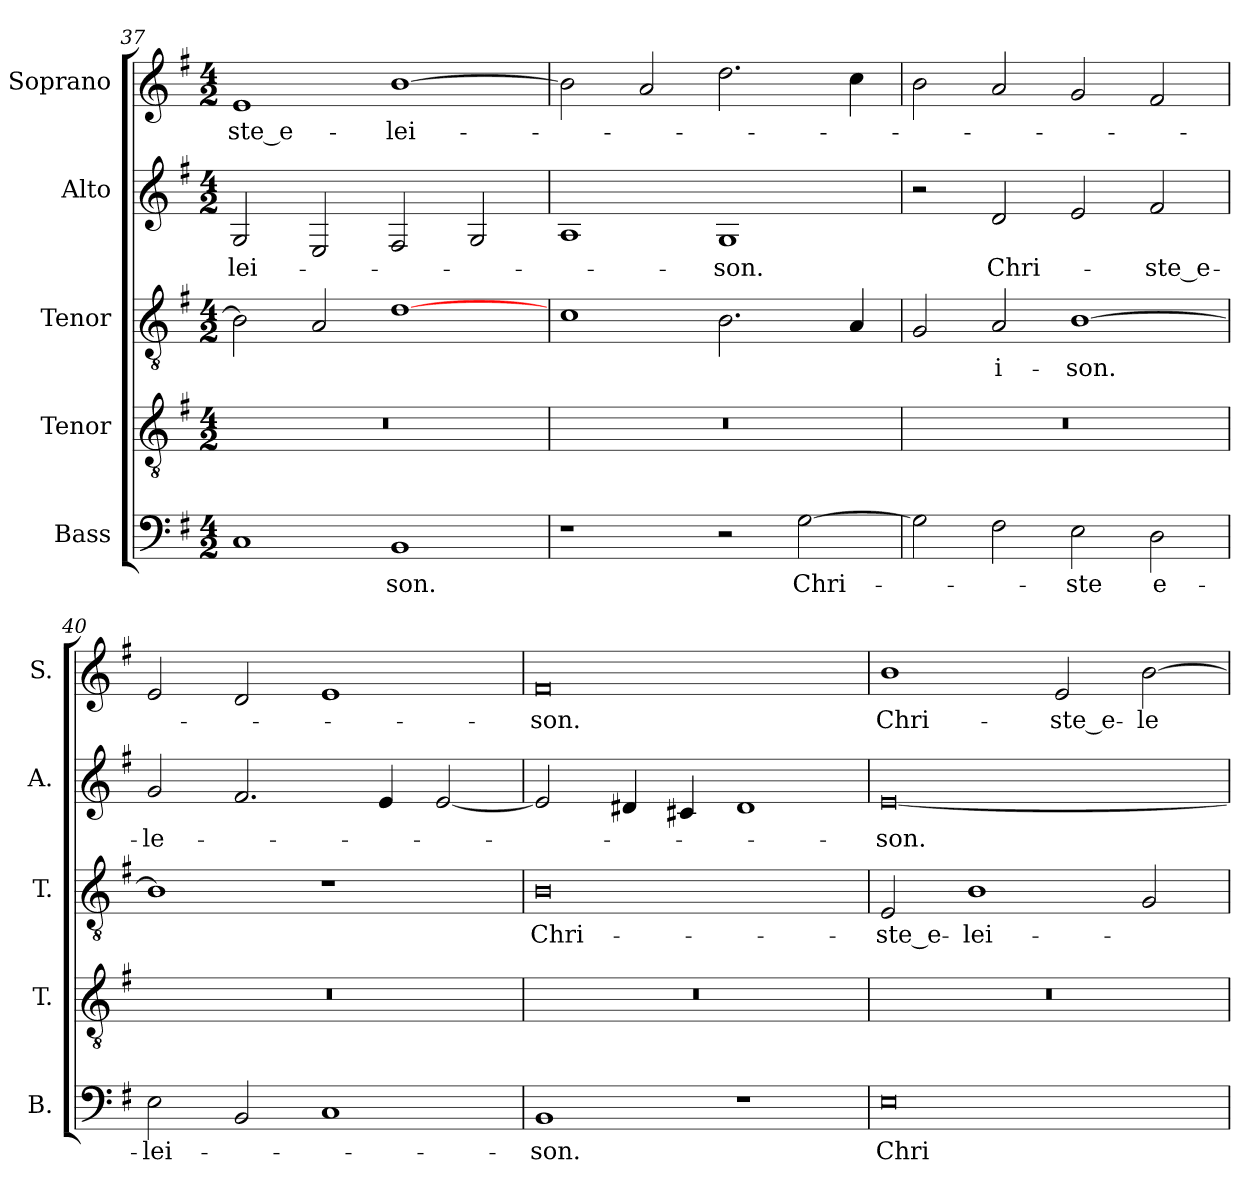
**kern	**text	**kern	**kern	**text	**kern	**text	**kern	**text
*part5	*part5	*part4	*part3	*part3	*part2	*part2	*part1	*part1
*staff5	*staff5	*staff4	*staff3	*staff3	*staff2	*staff2	*staff1	*staff1
*I"Bass	*	*I"Tenor	*I"Tenor	*	*I"Alto	*	*I"Soprano	*
*I'B.	*	*I'T.	*I'T.	*	*I'A.	*	*I'S.	*
*clefF4	*	*clefGv2	*clefGv2	*	*clefG2	*	*clefG2	*
*	*	*ITrd7c12	*ITrd7c12	*	*	*	*	*
*k[f#]	*	*k[f#]	*k[f#]	*	*k[f#]	*	*k[f#]	*
*G:	*	*G:	*G:	*	*G:	*	*G:	*
*M4/2	*	*M4/2	*M4/2	*	*M4/2	*	*M4/2	*
=37	=37	=37	=37	=37	=37	=37	=37	=37
!	!	!LO:N:vis=1	!	!	!	!	!	!
!	!	!	!	!	!	!LO:LY:b:color=#000000	!	!
!	!	!	!	!	!	!	!	!LO:LY:b:color=#000000
1Ci	.	0r	2BBi\]	.	2Gi/	-lei-	1ei	-ste_e-
.	.	.	2AAi/	.	2Ei/	.	.	.
!	!LO:LY:b:color=#000000	!	!	!	!	!	!	!
!	!	!	!	!	!	!	!	!LO:LY:b:color=#000000
1BBi	-son.	.	[1Di	.	2F#i/	.	[1bi	-lei-
.	.	.	.	.	2Gi/	.	.	.
=38	=38	=38	=38	=38	=38	=38	=38	=38
!	!	!LO:N:vis=1	!	!	!	!	!	!
1r	.	0r	1Ci	.	1Ai	.	2bi\]	.
.	.	.	.	.	.	.	2ai/	.
!	!	!	!	!	!	!LO:LY:b:color=#000000	!	!
2r	.	.	2.BBi\	.	1Gi	-son.	2.ddi\	.
!	!LO:LY:b:color=#000000	!	!	!	!	!	!	!
[2Gi\	Chri-	.	.	.	.	.	.	.
.	.	.	4AAi/	.	.	.	4cci\	.
=39	=39	=39	=39	=39	=39	=39	=39	=39
!	!	!LO:N:vis=1	!	!	!	!	!	!
2Gi\]	.	0r	2GGi/	.	2r	.	2bi\	.
!	!	!	!	!LO:LY:b:color=#000000	!	!	!	!
!	!	!	!	!	!	!LO:LY:b:color=#000000	!	!
2F#i\	.	.	2AAi/	-i-	2di/	Chri-	2ai/	.
!	!LO:LY:b:color=#000000	!	!	!	!	!	!	!
!	!	!	!	!LO:LY:b:color=#000000	!	!	!	!
2Ei\	-ste	.	[1BBi	-son.	2ei/	.	2gi/	.
!	!LO:LY:b:color=#000000	!	!	!	!	!	!	!
!	!	!	!	!	!	!LO:LY:b:color=#000000	!	!
2Di\	e-	.	.	.	2f#i/	-ste_e-	2f#i/	.
!!LO:PB:g=z
=40	=40	=40	=40	=40	=40	=40	=40	=40
!	!LO:LY:b:color=#000000	!LO:N:vis=1	!	!	!	!	!	!
!	!	!	!	!	!	!LO:LY:b:color=#000000	!	!
2Ei\	-lei-	0r	1BBi]	.	2gi/	-le-	2ei/	.
2BBi/	.	.	.	.	2.f#i/	.	2di/	.
1Ci	.	.	1r	.	.	.	1ei	.
.	.	.	.	.	4ei/	.	.	.
.	.	.	.	.	[2ei/	.	.	.
=41	=41	=41	=41	=41	=41	=41	=41	=41
!	!LO:LY:b:color=#000000	!LO:N:vis=1	!	!	!	!	!	!
!	!	!	!	!LO:LY:b:color=#000000	!	!	!	!
!	!	!	!	!	!	!LO:LY:b:color=#000000	!	!
!	!	!	!	!	!	!	!	!LO:LY:b:color=#000000
1BBi	-son.	0r	0BBi	Chri-	2ei/]	-­-	0f#i	-son.
.	.	.	.	.	4d#Xi/	.	.	.
.	.	.	.	.	4c#Xi/	.	.	.
1r	.	.	.	.	1d#i	.	.	.
=42	=42	=42	=42	=42	=42	=42	=42	=42
!	!LO:LY:b:color=#000000	!LO:N:vis=1	!	!	!	!	!	!
!	!	!	!	!LO:LY:b:color=#000000	!	!	!	!
!	!	!	!	!	!	!LO:LY:b:color=#000000	!	!
!	!	!	!	!	!	!	!	!LO:LY:b:color=#000000
0Ei	Chri-	0r	2EEi/	-ste_e-	[0ei	-son.	1bi	Chri-
!	!	!	!	!LO:LY:b:color=#000000	!	!	!	!
.	.	.	1BBi	-lei-	.	.	.	.
!	!	!	!	!	!	!	!	!LO:LY:b:color=#000000
.	.	.	.	.	.	.	2ei/	-ste_e-
!	!	!	!	!	!	!	!	!LO:LY:b:color=#000000
.	.	.	2GGi/	.	.	.	[2bi\	-le-
=	=	=	=	=	=	=	=	=
*-	*-	*-	*-	*-	*-	*-	*-	*-
